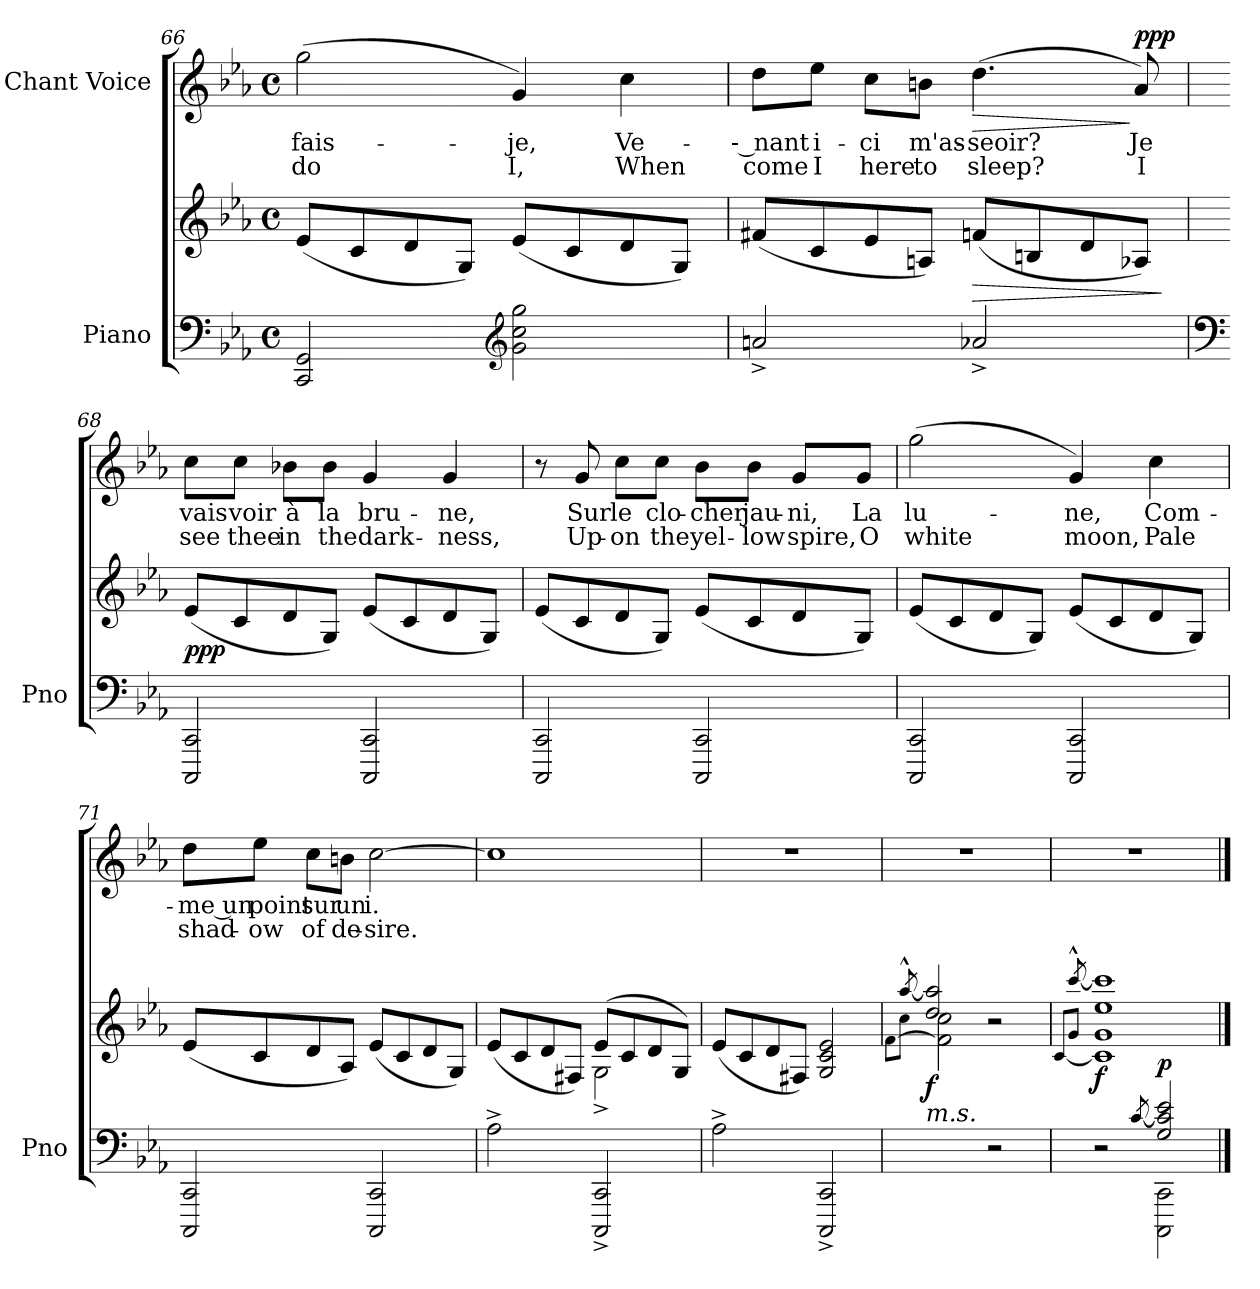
**kern	**kern	**dynam	**kern	**text	**text	**dynam
*part2	*part2	*part2	*part1	*part1	*part1	*part1
*staff3	*staff2	*staff2/3	*staff1	*staff1	*staff1	*staff1
*I"Piano	*	*	*I"Chant Voice	*	*	*
*I'Pno	*	*	*	*	*	*
*clefF4	*clefG2	*	*clefG2	*	*	*
*k[b-e-a-]	*k[b-e-a-]	*	*k[b-e-a-]	*	*	*
*M4/4	*M4/4	*	*M4/4	*	*	*
*met(c)	*met(c)	*	*met(c)	*	*	*
=66	=66	=66	=66	=66	=66	=66
2CC/ 2GG/	(8e-/L	.	(2gg\	fais-	do	.
.	8c/	.	.	.	.	.
.	8d/	.	.	.	.	.
.	8G/J)	.	.	.	.	.
*clefG2	*	*	*	*	*	*
2g\ 2cc\ 2gg\	(8e-/L	.	4g/)	-je,	I,	.
.	8c/	.	.	.	.	.
.	8d/	.	4cc\	Ve-	When	.
.	8G/J)	.	.	.	.	.
=67	=67	=67	=67	=67	=67	=67
2an^/	(8f#X/L	.	8dd\L	-- nant	come	.
.	8c/	.	8ee-\J	i-	I	.
.	8e-/	.	8cc\L	-ci	here	.
.	8An/J)	.	8bn\J	m'as-	to	.
!	!	!LO:HP:b	!	!	!	!LO:HP:b
2a-X^/	(8fn/L	>	(4.dd\	-seoir?	sleep?	>
.	8Bn/	.	.	.	.	.
.	8d/	.	.	.	.	.
!	!	!	!	!	!	!LO:DY:n=1:a
.	8A-X/J)	.	8a-/)	Je	I	] ppp
.	.	]	.	.	.	.
=68	=68	=68	=68	=68	=68	=68
*clefF4	*	*	*	*	*	*
!	!	!LO:DY:b	!	!	!	!
2CCC/ 2CC/	(8e-/L	ppp	8cc\L	vais	see	.
.	8c/	.	8cc\J	voir	thee	.
.	8d/	.	8b-X\L	à	in	.
.	8G/J)	.	8b-\J	la	the	.
2CCC/ 2CC/	(8e-/L	.	4g/	bru-	dark-	.
.	8c/	.	.	.	.	.
.	8d/	.	4g/	-ne,	-ness,	.
.	8G/J)	.	.	.	.	.
=69	=69	=69	=69	=69	=69	=69
2CCC/ 2CC/	(8e-/L	.	8r	.	.	.
.	8c/	.	8g/	Sur	Up-	.
.	8d/	.	8cc\L	le	-on	.
.	8G/J)	.	8cc\J	clo-	the	.
2CCC/ 2CC/	(8e-/L	.	8b-\L	-cher	yel-	.
.	8c/	.	8b-\J	jau-	-low	.
.	8d/	.	8g/L	-ni,	spire,	.
.	8G/J)	.	8g/J	La	O	.
=70	=70	=70	=70	=70	=70	=70
2CCC/ 2CC/	(8e-/L	.	(2gg\	lu-	white	.
.	8c/	.	.	.	.	.
.	8d/	.	.	.	.	.
.	8G/J)	.	.	.	.	.
2CCC/ 2CC/	(8e-/L	.	4g/)	-ne,	moon,	.
.	8c/	.	.	.	.	.
.	8d/	.	4cc\	Com-	Pale	.
.	8G/J)	.	.	.	.	.
=71	=71	=71	=71	=71	=71	=71
2CCC/ 2CC/	(8e-/L	.	8dd\L	me un	shad-	.
.	8c/	.	8ee-\J	point	-ow	.
.	8d/	.	8cc\L	sur	of	.
.	8A-/J)	.	8bn\J	un	de-	.
2CCC/ 2CC/	(8e-/L	.	[2cc\	i.	-sire.	.
.	8c/	.	.	.	.	.
.	8d/	.	.	.	.	.
.	8G/J)	.	.	.	.	.
=72	=72	=72	=72	=72	=72	=72
*	*^	*	*	*	*	*
2A-^\	(<8e-/L	2ryy	.	1cc]	.	.	.
.	8c/	.	.	.	.	.	.
.	8d/	.	.	.	.	.	.
.	8F#X/J)	.	.	.	.	.	.
2CCC/^> 2CC/^>	(8e-/L	2G^\	.	.	.	.	.
.	8c/	.	.	.	.	.	.
.	8d/	.	.	.	.	.	.
.	8G/J)	.	.	.	.	.	.
*	*v	*v	*	*	*	*	*
=73	=73	=73	=73	=73	=73	=73
2A-^\	(<8e-/L	.	1r	.	.	.
.	8c/	.	.	.	.	.
.	8d/	.	.	.	.	.
.	8F#X/J)	.	.	.	.	.
2CCC/^> 2CC/^>	2G/ 2c/ 2e-/	.	.	.	.	.
=74	=74	=74	=74	=74	=74	=74
*	*^	*	*	*	*	*
.	.	[<8qf\L	.	.	.	.	.
.	[>8qaa-^^/	8qcc\J_	.	.	.	.	.
!LO:TX:i:t=m.s.	!	!	!	!	!	!	!
!	!	!	!LO:DY:b	!	!	!	!
2ryy	2dd/ 2aa-/]	2f\] 2cc\	f	1r	.	.	.
2r	2r	2ryy	.	.	.	.	.
=75	=75	=75	=75	=75	=75	=75	=75
.	.	[<8qc/L	.	.	.	.	.
.	[8qccc^^/	8qg/J_	.	.	.	.	.
*^	*	*	*	*	*	*	*
!	!	!	!	!LO:DY:b	!	!	!	!
2r	2ryy	1ee- 1ccc]	1c] 1g	f	1r	.	.	.
[<8qc/	.	.	.	.	.	.	.	.
!	!	!	!	!LO:DY:a=2	!	!	!	!
2G/ 2c/] 2e-/	2CCC\ 2CC\	.	.	p	.	.	.	.
*v	*v	*	*	*	*	*	*	*
*	*v	*v	*	*	*	*	*
==	==	==	==	==	==	==
*-	*-	*-	*-	*-	*-	*-
